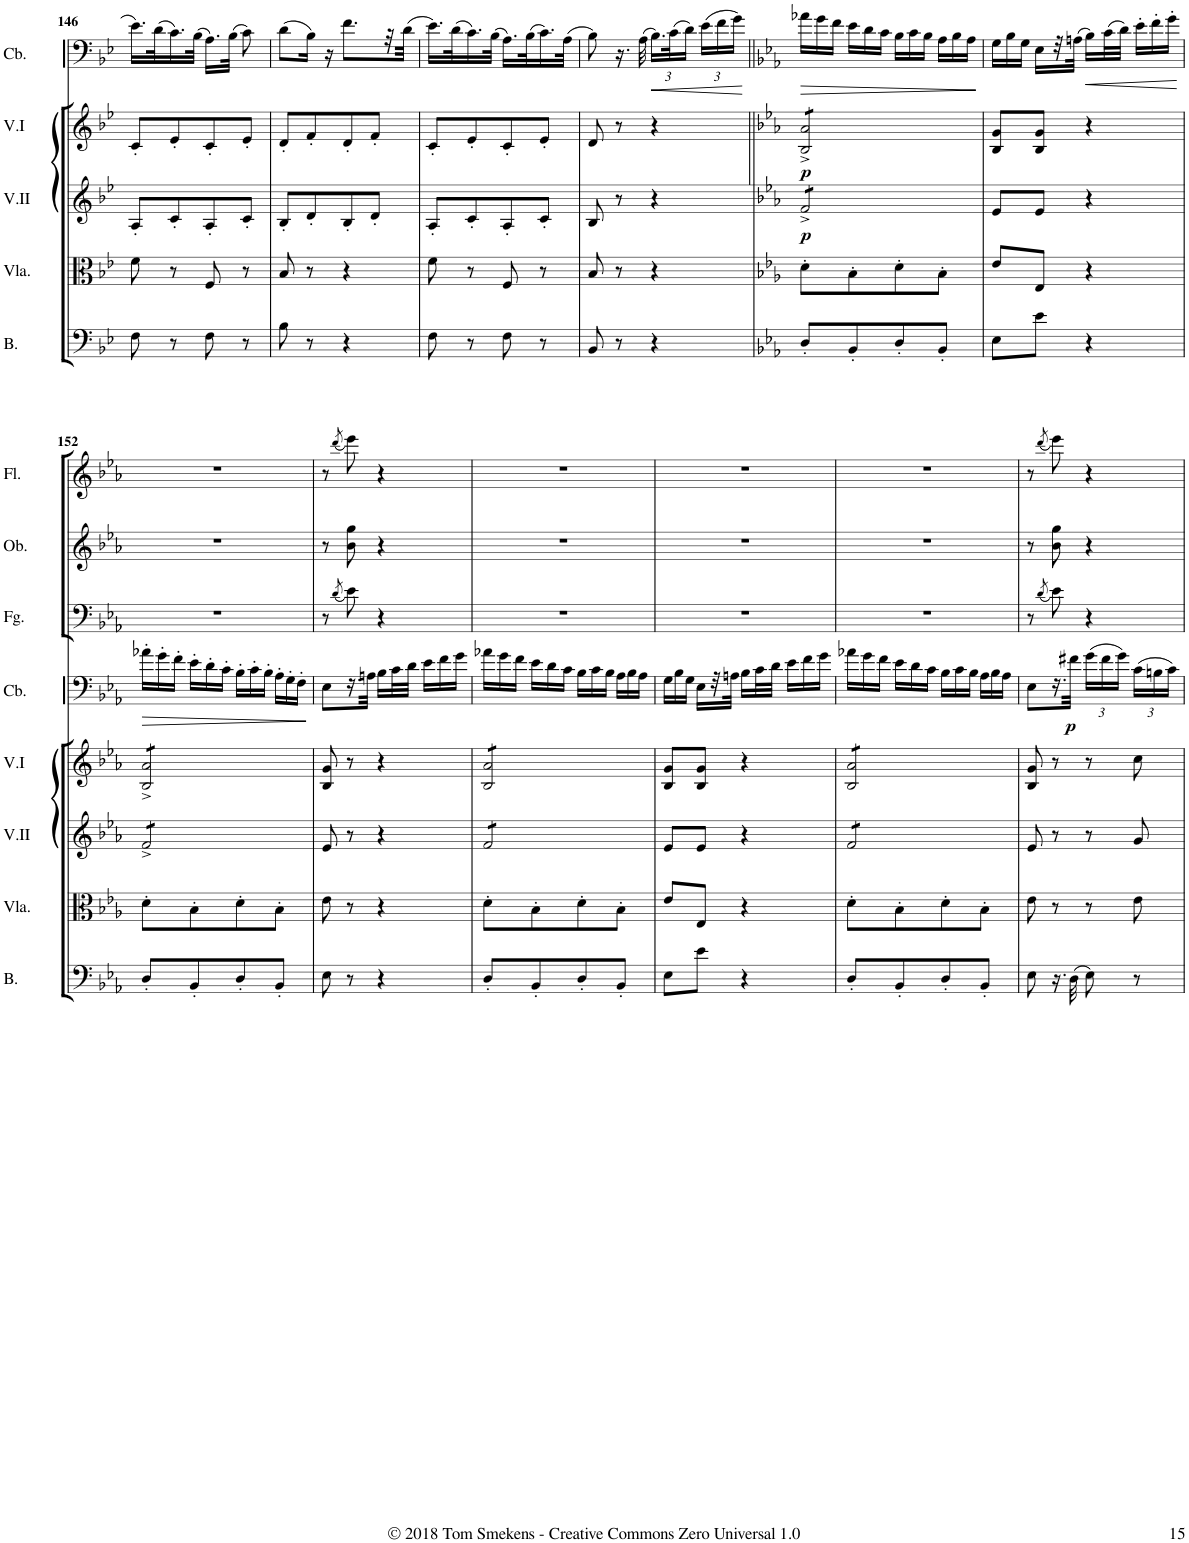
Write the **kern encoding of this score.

**kern	**kern	**kern	**dynam	**kern	**dynam	**kern	**dynam	**kern	**kern	**kern
*part8	*part7	*part6	*part6	*part5	*part5	*part4	*part4	*part3	*part2	*part1
*staff8	*staff7	*staff6	*staff6	*staff5	*staff5	*staff4	*staff4	*staff3	*staff2	*staff1
*I"Violoncello e Basso	*I"Viola	*I"Violino II	*	*I"Violino I	*	*I"Contrabbasso Principale	*	*I"Fagotto	*I"Oboi 1,2	*I"Flauto
*I'B.	*I'Vla.	*I'V.II	*	*I'V.I	*	*I'Cb.	*	*I'Fg.	*I'Ob.	*I'Fl.
!!LO:PB:g=z
*clefF4	*clefC3	*clefG2	*	*clefG2	*	*clefF4	*	*clefF4	*clefG2	*clefG2
*Trd7c12	*	*	*	*	*	*Trd7c12	*	*	*	*
*k[b-e-]	*k[b-e-]	*k[b-e-]	*	*k[b-e-]	*	*k[b-e-]	*	*k[b-e-]	*k[b-e-]	*k[b-e-]
*M2/4	*M2/4	*M2/4	*	*M2/4	*	*M2/4	*	*M2/4	*M2/4	*M2/4
=146	=146	=146	=146	=146	=146	=146	=146	=146	=146	=146
8F\	8f\	8A'/L	.	8c'/L	.	16.e-\LL	.	2r	2r	2r
.	.	.	.	.	.	(32d\K	.	.	.	.
8r	8r	8c'/	.	8e-'/	.	16.c\)	.	.	.	.
.	.	.	.	.	.	(32B-\JJk	.	.	.	.
8F\	8F/	8A'/	.	8c'/	.	16.A\LL)	.	.	.	.
.	.	.	.	.	.	(32B-\JJk	.	.	.	.
8r	8r	8c'/J	.	8e-'/J	.	8c\)	.	.	.	.
=147	=147	=147	=147	=147	=147	=147	=147	=147	=147	=147
8B-\	8B-/	8B-'/L	.	8d'/L	.	(8d\L	.	2r	2r	2r
8r	8r	8d'/	.	8f'/	.	16B-\Jk)	.	.	.	.
.	.	.	.	.	.	16r	.	.	.	.
4r	4r	8B-'/	.	8d'/	.	8.f\L	.	.	.	.
.	.	8d'/J	.	8f'/J	.	.	.	.	.	.
.	.	.	.	.	.	32r	.	.	.	.
.	.	.	.	.	.	(32d\JJJ	.	.	.	.
=148	=148	=148	=148	=148	=148	=148	=148	=148	=148	=148
8F\	8f\	8A'/L	.	8c'/L	.	16.e-\LL)	.	2r	2r	2r
.	.	.	.	.	.	(32d\K	.	.	.	.
8r	8r	8c'/	.	8e-'/	.	16.c\)	.	.	.	.
.	.	.	.	.	.	(32B-\JJk	.	.	.	.
8F\	8F/	8A'/	.	8c'/	.	16.A\LL)	.	.	.	.
.	.	.	.	.	.	(32B-\K	.	.	.	.
8r	8r	8c'/J	.	8e-'/J	.	16.c\)	.	.	.	.
.	.	.	.	.	.	(32A\JJk	.	.	.	.
=149	=149	=149	=149	=149	=149	=149	=149	=149	=149	=149
8BB-/	8B-/	8B-/	.	8d/	.	8B-\)	.	2r	2r	2r
8r	8r	8r	.	8r	.	16.r	.	.	.	.
.	.	.	.	.	.	(32A\	.	.	.	.
*	*	*	*	*	*	*Xbrackettup	*	*	*	*
!	!	!	!	!	!	!	!LO:HP:b	!	!	!
4r	4r	4r	.	4r	.	24.B-\LL)	<	.	.	.
.	.	.	.	.	.	(48c\K	.	.	.	.
.	.	.	.	.	.	24d\JJ)	.	.	.	.
.	.	.	.	.	.	(24e-\LL	.	.	.	.
.	.	.	.	.	.	24f\	.	.	.	.
.	.	.	.	.	.	24g\JJ)	.	.	.	.
.	.	.	.	.	.	.	[	.	.	.
=150||	=150||	=150||	=150||	=150||	=150||	=150||	=150||	=150||	=150||	=150||
*k[b-e-a-]	*k[b-e-a-]	*k[b-e-a-]	*	*k[b-e-a-]	*	*k[b-e-a-]	*	*k[b-e-a-]	*k[b-e-a-]	*k[b-e-a-]
*	*	*	*	*	*	*Xtuplet	*	*	*	*
!	!	!	!LO:DY:b	!	!LO:DY:b	!	!LO:HP:b	!	!	!
*	*	*tremolo	*	*	*	*	*	*	*	*
*	*	*	*	*tremolo	*	*	*	*	*	*
8D'/L	8d'\L	8f^/L	p	8B-/^ 8a-/^L	p	24a-X\LL	>	2r	2r	2r
.	.	.	.	.	.	24g\	.	.	.	.
.	.	.	.	.	.	24f\JJ	.	.	.	.
8BB-'/	8B-'\	8f^/	.	8B-/^ 8a-/^	.	24e-\LL	.	.	.	.
.	.	.	.	.	.	24d\	.	.	.	.
.	.	.	.	.	.	24c\JJ	.	.	.	.
8D'/	8d'\	8f^/	.	8B-/^ 8a-/^	.	24B-\LL	.	.	.	.
.	.	.	.	.	.	24c\	.	.	.	.
.	.	.	.	.	.	24B-\JJ	.	.	.	.
8BB-'/J	8B-'\J	8f^/J	.	8B-/^ 8a-/^J	.	24A-\LL	.	.	.	.
*	*	*	*	*Xtremolo	*	*	*	*	*	*
*	*	*Xtremolo	*	*	*	*	*	*	*	*
.	.	.	.	.	.	24B-\	.	.	.	.
.	.	.	.	.	.	24A-\JJ	.	.	.	.
.	.	.	.	.	.	.	]	.	.	.
=151	=151	=151	=151	=151	=151	=151	=151	=151	=151	=151
8E-\L	8e-/L	8e-/L	.	8B-/ 8g/L	.	24G\LL	.	2r	2r	2r
.	.	.	.	.	.	24B-\	.	.	.	.
.	.	.	.	.	.	24G\JJ	.	.	.	.
8e-\J	8E-/J	8e-/J	.	8B-/ 8g/J	.	16E-\LL	.	.	.	.
.	.	.	.	.	.	32r	.	.	.	.
.	.	.	.	.	.	(32An\JJJ	.	.	.	.
!	!	!	!	!	!	!	!LO:HP:b	!	!	!
4r	4r	4r	.	4r	.	16B-\LL)	<	.	.	.
.	.	.	.	.	.	(32c\L	.	.	.	.
.	.	.	.	.	.	32d\JJJ)	.	.	.	.
.	.	.	.	.	.	24e-'\LL	.	.	.	.
.	.	.	.	.	.	24f'\	.	.	.	.
.	.	.	.	.	.	24g'\JJ	.	.	.	.
.	.	.	.	.	.	.	[	.	.	.
!!LO:LB:g=z
=152	=152	=152	=152	=152	=152	=152	=152	=152	=152	=152
!	!	!	!	!	!	!	!LO:HP:b	!	!	!
*	*	*tremolo	*	*	*	*	*	*	*	*
*	*	*	*	*tremolo	*	*	*	*	*	*
8D'/L	8d'\L	8f^/L	.	8B-/^ 8a-/^L	.	24a-X'\LL	>	2r	2r	2r
.	.	.	.	.	.	24g'\	.	.	.	.
.	.	.	.	.	.	24f'\JJ	.	.	.	.
8BB-'/	8B-'\	8f^/	.	8B-/^ 8a-/^	.	24e-'\LL	.	.	.	.
.	.	.	.	.	.	24d'\	.	.	.	.
.	.	.	.	.	.	24c'\JJ	.	.	.	.
8D'/	8d'\	8f^/	.	8B-/^ 8a-/^	.	24B-'\LL	.	.	.	.
.	.	.	.	.	.	24c'\	.	.	.	.
.	.	.	.	.	.	24B-'\JJ	.	.	.	.
8BB-'/J	8B-'\J	8f^/J	.	8B-/^ 8a-/^J	.	24A-'\LL	.	.	.	.
*	*	*	*	*Xtremolo	*	*	*	*	*	*
*	*	*Xtremolo	*	*	*	*	*	*	*	*
.	.	.	.	.	.	24G'\	.	.	.	.
.	.	.	.	.	.	24F'\JJ	.	.	.	.
.	.	.	.	.	.	.	]	.	.	.
=153	=153	=153	=153	=153	=153	=153	=153	=153	=153	=153
8E-\	8e-\	8e-/	.	8B-/ 8g/	.	8E-\L	.	8r	8r	8r
.	.	.	.	.	.	.	.	(8qd/	.	(8qddd/
8r	8r	8r	.	8r	.	16.r	.	8e-\)	8b-\ 8gg\	8eee-\)
.	.	.	.	.	.	32An\JJk	.	.	.	.
4r	4r	4r	.	4r	.	16B-\LL	.	4r	4r	4r
.	.	.	.	.	.	32c\L	.	.	.	.
.	.	.	.	.	.	32d\JJJ	.	.	.	.
.	.	.	.	.	.	24e-\LL	.	.	.	.
.	.	.	.	.	.	24f\	.	.	.	.
.	.	.	.	.	.	24g\JJ	.	.	.	.
=154	=154	=154	=154	=154	=154	=154	=154	=154	=154	=154
*	*	*tremolo	*	*	*	*	*	*	*	*
*	*	*	*	*tremolo	*	*	*	*	*	*
8D'/L	8d'\L	8f/L	.	8B-/ 8a-/L	.	24a-X\LL	.	2r	2r	2r
.	.	.	.	.	.	24g\	.	.	.	.
.	.	.	.	.	.	24f\JJ	.	.	.	.
8BB-'/	8B-'\	8f/	.	8B-/ 8a-/	.	24e-\LL	.	.	.	.
.	.	.	.	.	.	24d\	.	.	.	.
.	.	.	.	.	.	24c\JJ	.	.	.	.
8D'/	8d'\	8f/	.	8B-/ 8a-/	.	24B-\LL	.	.	.	.
.	.	.	.	.	.	24c\	.	.	.	.
.	.	.	.	.	.	24B-\JJ	.	.	.	.
8BB-'/J	8B-'\J	8f/J	.	8B-/ 8a-/J	.	24A-\LL	.	.	.	.
*	*	*	*	*Xtremolo	*	*	*	*	*	*
*	*	*Xtremolo	*	*	*	*	*	*	*	*
.	.	.	.	.	.	24B-\	.	.	.	.
.	.	.	.	.	.	24A-\JJ	.	.	.	.
=155	=155	=155	=155	=155	=155	=155	=155	=155	=155	=155
8E-\L	8e-/L	8e-/L	.	8B-/ 8g/L	.	24G\LL	.	2r	2r	2r
.	.	.	.	.	.	24B-\	.	.	.	.
.	.	.	.	.	.	24G\JJ	.	.	.	.
8e-\J	8E-/J	8e-/J	.	8B-/ 8g/J	.	16E-\LL	.	.	.	.
.	.	.	.	.	.	32r	.	.	.	.
.	.	.	.	.	.	32An\JJJ	.	.	.	.
4r	4r	4r	.	4r	.	16B-\LL	.	.	.	.
.	.	.	.	.	.	32c\L	.	.	.	.
.	.	.	.	.	.	32d\JJJ	.	.	.	.
.	.	.	.	.	.	24e-\LL	.	.	.	.
.	.	.	.	.	.	24f\	.	.	.	.
.	.	.	.	.	.	24g\JJ	.	.	.	.
=156	=156	=156	=156	=156	=156	=156	=156	=156	=156	=156
*	*	*tremolo	*	*	*	*	*	*	*	*
*	*	*	*	*tremolo	*	*	*	*	*	*
8D'/L	8d'\L	8f/L	.	8B-/ 8a-/L	.	24a-X\LL	.	2r	2r	2r
.	.	.	.	.	.	24g\	.	.	.	.
.	.	.	.	.	.	24f\JJ	.	.	.	.
8BB-'/	8B-'\	8f/	.	8B-/ 8a-/	.	24e-\LL	.	.	.	.
.	.	.	.	.	.	24d\	.	.	.	.
.	.	.	.	.	.	24c\JJ	.	.	.	.
8D'/	8d'\	8f/	.	8B-/ 8a-/	.	24B-\LL	.	.	.	.
.	.	.	.	.	.	24c\	.	.	.	.
.	.	.	.	.	.	24B-\JJ	.	.	.	.
8BB-'/J	8B-'\J	8f/J	.	8B-/ 8a-/J	.	24A-\LL	.	.	.	.
*	*	*	*	*Xtremolo	*	*	*	*	*	*
*	*	*Xtremolo	*	*	*	*	*	*	*	*
.	.	.	.	.	.	24B-\	.	.	.	.
.	.	.	.	.	.	24A-\JJ	.	.	.	.
=157	=157	=157	=157	=157	=157	=157	=157	=157	=157	=157
8E-\	8e-\	8e-/	.	8B-/ 8g/	.	8E-\L	.	8r	8r	8r
.	.	.	.	.	.	.	.	(8qd/	.	(8qddd/
16.r	8r	8r	.	8r	.	16.r	.	8e-\)	8b-\ 8gg\	8eee-\)
!	!	!	!	!	!	!	!LO:DY:b	!	!	!
(32D\	.	.	.	.	.	32f#X\JJk	p	.	.	.
*	*	*	*	*	*	*tuplet	*	*	*	*
8E-\)	8r	8r	.	8r	.	(24g\LL	.	4r	4r	4r
.	.	.	.	.	.	24f#\	.	.	.	.
.	.	.	.	.	.	24g\JJ)	.	.	.	.
8r	8e-\	8g/	.	8cc\	.	(24c\LL	.	.	.	.
.	.	.	.	.	.	24Bn\	.	.	.	.
.	.	.	.	.	.	24c\JJ)	.	.	.	.
=	=	=	=	=	=	=	=	=	=	=
*-	*-	*-	*-	*-	*-	*-	*-	*-	*-	*-
